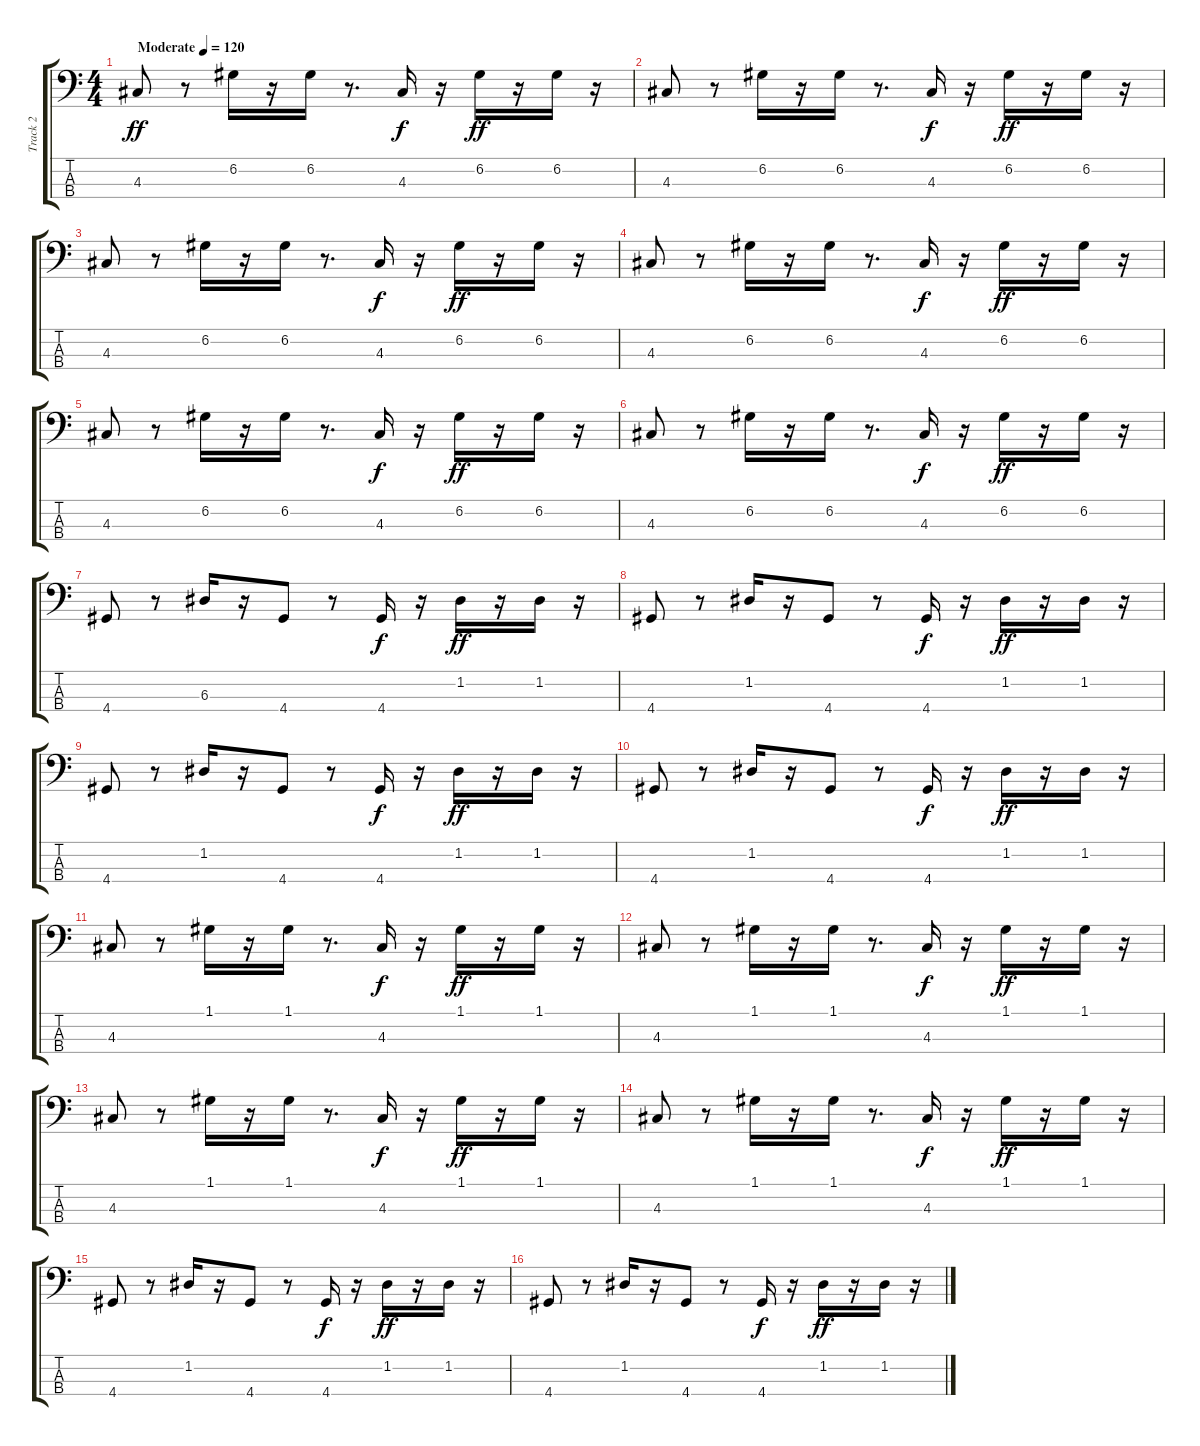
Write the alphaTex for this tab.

\track ("Track 2" "Track 2") {instrument electricbassfinger}
\staff {score tabs}
\tuning (G2 D2 A1 E1) {hide}
\ts (4 4)
\tempo (120 "Moderate")
\clef f4
\ks c
4.3.8{dy ff instrument electricbassfinger} r.8 6.2.16 r.16 6.2.16 r.8{d} 4.3.16{dy f} r.16 6.2.16{dy ff} r.16 6.2.16 r.16 |
4.3.8 r.8 6.2.16 r.16 6.2.16 r.8{d} 4.3.16{dy f} r.16 6.2.16{dy ff} r.16 6.2.16 r.16 |
4.3.8 r.8 6.2.16 r.16 6.2.16 r.8{d} 4.3.16{dy f} r.16 6.2.16{dy ff} r.16 6.2.16 r.16 |
4.3.8 r.8 6.2.16 r.16 6.2.16 r.8{d} 4.3.16{dy f} r.16 6.2.16{dy ff} r.16 6.2.16 r.16 |
4.3.8 r.8 6.2.16 r.16 6.2.16 r.8{d} 4.3.16{dy f} r.16 6.2.16{dy ff} r.16 6.2.16 r.16 |
4.3.8 r.8 6.2.16 r.16 6.2.16 r.8{d} 4.3.16{dy f} r.16 6.2.16{dy ff} r.16 6.2.16 r.16 |
4.4.8 r.8 6.3.16 r.16 4.4.8 r.8 4.4.16{dy f} r.16 1.2.16{dy ff} r.16 1.2.16 r.16 |
4.4.8 r.8 1.2.16 r.16 4.4.8 r.8 4.4.16{dy f} r.16 1.2.16{dy ff} r.16 1.2.16 r.16 |
4.4.8 r.8 1.2.16 r.16 4.4.8 r.8 4.4.16{dy f} r.16 1.2.16{dy ff} r.16 1.2.16 r.16 |
4.4.8 r.8 1.2.16 r.16 4.4.8 r.8 4.4.16{dy f} r.16 1.2.16{dy ff} r.16 1.2.16 r.16 |
4.3.8 r.8 1.1.16 r.16 1.1.16 r.8{d} 4.3.16{dy f} r.16 1.1.16{dy ff} r.16 1.1.16 r.16 |
4.3.8 r.8 1.1.16 r.16 1.1.16 r.8{d} 4.3.16{dy f} r.16 1.1.16{dy ff} r.16 1.1.16 r.16 |
4.3.8 r.8 1.1.16 r.16 1.1.16 r.8{d} 4.3.16{dy f} r.16 1.1.16{dy ff} r.16 1.1.16 r.16 |
4.3.8 r.8 1.1.16 r.16 1.1.16 r.8{d} 4.3.16{dy f} r.16 1.1.16{dy ff} r.16 1.1.16 r.16 |
4.4.8 r.8 1.2.16 r.16 4.4.8 r.8 4.4.16{dy f} r.16 1.2.16{dy ff} r.16 1.2.16 r.16 |
4.4.8 r.8 1.2.16 r.16 4.4.8 r.8 4.4.16{dy f} r.16 1.2.16{dy ff} r.16 1.2.16 r.16
